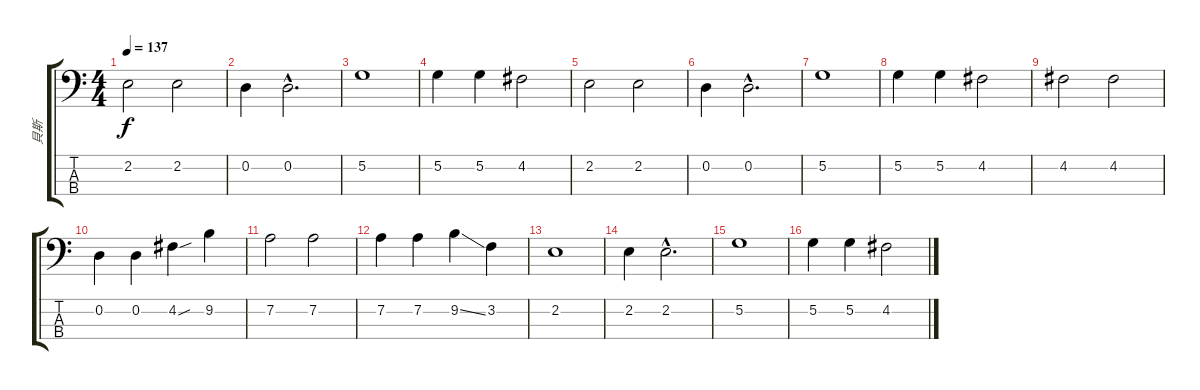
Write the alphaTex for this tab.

\track ("貝斯" "貝斯") {instrument electricbassfinger}
\staff {score tabs}
\tuning (G2 D2 A1 E1) {hide}
\ts (4 4)
\tempo 137
\clef f4
\ks c
2.2.2{dy f} 2.2.2 |
0.2.4 0.2{hac}.2{d} |
5.2.1 |
5.2.4 5.2.4 4.2.2 |
2.2.2 2.2.2 |
0.2.4 0.2{hac}.2{d} |
5.2.1 |
5.2.4 5.2.4 4.2.2 |
4.2.2 4.2.2 |
0.2.4 0.2.4 4.2{sou}.4 9.2.4 |
7.2.2 7.2.2 |
7.2.4 7.2.4 9.2{ss}.4 3.2.4 |
2.2.1 |
2.2.4 2.2{hac}.2{d} |
5.2.1 |
5.2.4 5.2.4 4.2.2
